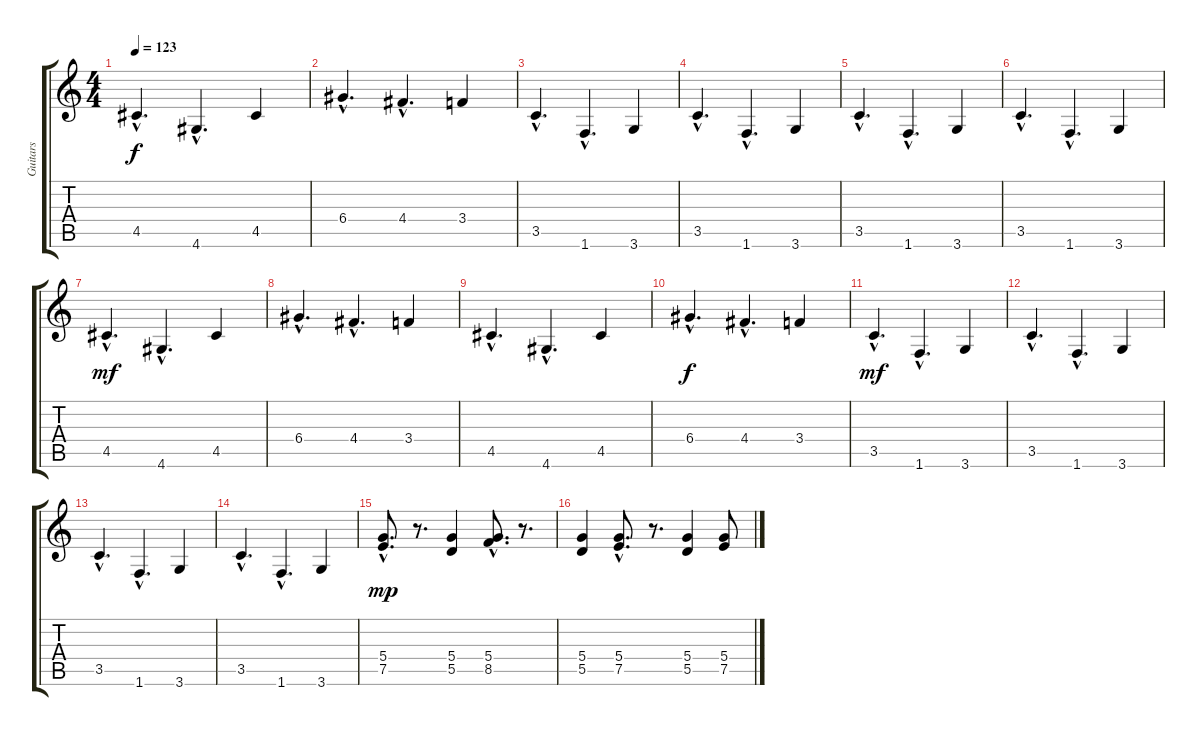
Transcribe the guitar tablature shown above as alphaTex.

\track ("Guitars" "Guitars") {instrument overdrivenguitar}
\staff {score tabs}
\tuning (E4 B3 G3 D3 A2 E2) {hide}
\ts (4 4)
\tempo 123
\clef g2
\ks c
4.5{hac}.4{d dy f} 4.6{hac}.4{d} 4.5.4 |
6.4{hac}.4{d} 4.4{hac}.4{d} 3.4.4 |
3.5{hac}.4{d} 1.6{hac}.4{d} 3.6.4 |
3.5{hac}.4{d} 1.6{hac}.4{d} 3.6.4 |
3.5{hac}.4{d} 1.6{hac}.4{d} 3.6.4 |
3.5{hac}.4{d} 1.6{hac}.4{d} 3.6.4 |
4.5{hac}.4{d dy mf} 4.6{hac}.4{d} 4.5.4 |
6.4{hac}.4{d} 4.4{hac}.4{d} 3.4.4 |
4.5{hac}.4{d} 4.6{hac}.4{d} 4.5.4 |
6.4{hac}.4{d dy f} 4.4{hac}.4{d} 3.4.4 |
3.5{hac}.4{d dy mf} 1.6{hac}.4{d} 3.6.4 |
3.5{hac}.4{d} 1.6{hac}.4{d} 3.6.4 |
3.5{hac}.4{d} 1.6{hac}.4{d} 3.6.4 |
3.5{hac}.4{d} 1.6{hac}.4{d} 3.6.4 |
(5.4{hac} 7.5{hac}).8{d dy mp} r.8{d} (5.4 5.5).4 (5.4{hac} 8.5{hac}).8{d} r.8{d} |
(5.4 5.5).4 (5.4{hac} 7.5{hac}).8{d} r.8{d} (5.4 5.5).4 (5.4 7.5).8
